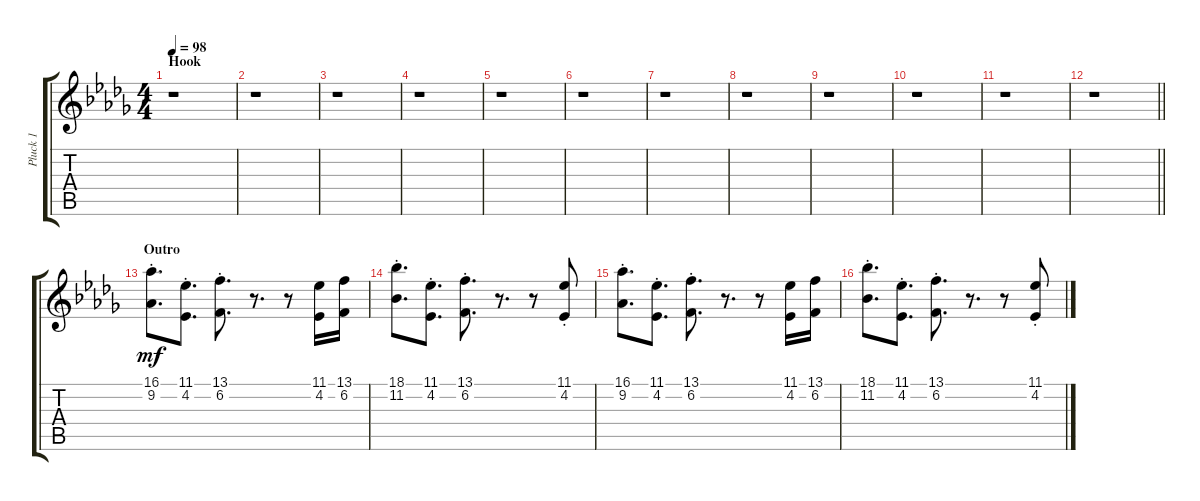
\track ("Pluck 1" "Pluck 1") {instrument fx1rain}
\staff {score tabs}
\tuning (E4 B3 G3 D3 A2 E2) {hide}
\ts (4 4)
\section ("" "Hook")
\tempo 98
\clef g2
\ks db
r.1{dy mf} |
r.1 |
r.1 |
r.1 |
r.1 |
r.1 |
r.1 |
r.1 |
r.1 |
r.1 |
r.1 |
\barLineRight lightlight
r.1 |
\section ("" "Outro")
(16.1{st} 9.2{st}).8{d} (11.1{st} 4.2{st}).8{d} (13.1{st} 6.2{st}).8{d} r.8{d} r.8 (11.1 4.2).16 (13.1 6.2).16 |
(18.1{st} 11.2{st}).8{d} (11.1{st} 4.2{st}).8{d} (13.1{st} 6.2{st}).8{d} r.8{d} r.8 (11.1{st} 4.2{st}).8 |
(16.1{st} 9.2{st}).8{d} (11.1{st} 4.2{st}).8{d} (13.1{st} 6.2{st}).8{d} r.8{d} r.8 (11.1 4.2).16 (13.1 6.2).16 |
(18.1{st} 11.2{st}).8{d} (11.1{st} 4.2{st}).8{d} (13.1{st} 6.2{st}).8{d} r.8{d} r.8 (11.1{st} 4.2{st}).8
